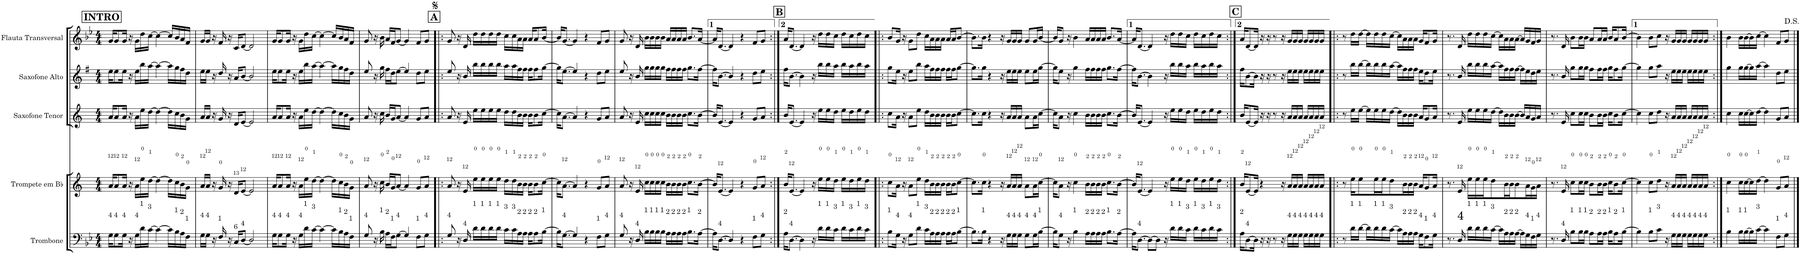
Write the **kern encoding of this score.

**kern	**kern	**kern	**kern	**kern
*part5	*part4	*part3	*part2	*part1
*staff5	*staff4	*staff3	*staff2	*staff1
*I"Trombone	*I"Trompete em Bb	*I"Saxofone Tenor	*I"Saxofone Alto	*I"Flauta Transversal
*I'Tbn.	*I'Tpt. em Bb	*I'Sax. Tn.	*	*I'Fl.
*clefF4	*clefG2	*clefG2	*clefG2	*clefG2
*	*Trd1c2	*Trd8c14	*Trd5c9	*
*k[b-e-]	*k[]	*k[]	*k[f#]	*k[b-e-]
*M4/4	*M4/4	*M4/4	*M4/4	*M4/4
!!LO:REH:place=s1:a:B:cj:fs=14:t=INTRO
=1	=1	=1	=1	=1
!LO:TX:a:t=4	!	!	!	!
16G\KL	16a/KL	16a/KL	16ee\KL	16g/KL
!LO:TX:a:t=4	!	!	!	!
8G\	8a/	8a/	8ee\	8g/
!LO:TX:a:t=4	!	!	!	!
16G\Jk	16a/Jk	16a/Jk	16ee\Jk	16g/Jk
16r	16r	16r	16r	16r
!LO:TX:a:t=4	!	!	!	!
16G\LL	16a\LL	16a\LL	16ee\LL	16g\LL
!LO:TX:a:t=1	!	!	!	!
16d\	16ee\	16ee\	16bb\	16dd\
!LO:TX:a:t=3	!	!	!	!
[16c\JJ	[16dd\JJ	[16dd\JJ	[16aa\JJ	[16cc\JJ
4c\_	4dd\_	4dd\_	4aa\_	4cc\_
16c\LL]	16dd\LL]	16dd\LL]	16aa\LL]	16cc/LL]
!LO:TX:a:t=1	!	!	!	!
16B-\	16cc\	16cc\	16gg\	16b-/
!LO:TX:a:t=2	!	!	!	!
16A\	16b\	16b\	16ff#\	16a/
!LO:TX:a:t=1	!	!	!	!
16F\JJ	16g\JJ	16g\JJ	16dd\JJ	16f/JJ
=2	=2	=2	=2	=2
!LO:TX:a:t=4	!	!	!	!
16G\LL	16a/LL	16a/LL	16ee\LL	16g/LL
!LO:TX:a:t=4	!	!	!	!
16G\JJ	16a/JJ	16a/JJ	16ee\JJ	16g/JJ
16r	16r	16r	16r	16r
!LO:TX:a:t=1	!	!	!	!
16F/	16g/	16g/	16dd/	16f/
16r	16r	16r	16r	16r
!LO:TX:a:t=6	!	!	!	!
16C/KL	16d/KL	16d/KL	16a/KL	16c/KL
!LO:TX:a:t=4	!	!	!	!
[8D/J	[8e/J	[8e/J	[8b/J	[8d/J
2D/]	2e/]	2e/]	2b/]	2d/]
=3	=3	=3	=3	=3
!LO:TX:a:t=4	!	!	!	!
16G\KL	16a/KL	16a/KL	16ee\KL	16g/KL
!LO:TX:a:t=4	!	!	!	!
8G\	8a/	8a/	8ee\	8g/
!LO:TX:a:t=4	!	!	!	!
16G\Jk	16a/Jk	16a/Jk	16ee\Jk	16g/Jk
16r	16r	16r	16r	16r
!LO:TX:a:t=4	!	!	!	!
16G\LL	16a\LL	16a\LL	16ee\LL	16g\LL
!LO:TX:a:t=1	!	!	!	!
16d\	16ee\	16ee\	16bb\	16dd\
!LO:TX:a:t=3	!	!	!	!
[16c\JJ	[16dd\JJ	[16dd\JJ	[16aa\JJ	[16cc\JJ
4c\_	4dd\_	4dd\_	4aa\_	4cc\_
16c\LL]	16dd\LL]	16dd\LL]	16aa\LL]	16cc/LL]
!LO:TX:a:t=1	!	!	!	!
16B-\	16cc\	16cc\	16gg\	16b-/
!LO:TX:a:t=2	!	!	!	!
16A\	16b\	16b\	16ff#\	16a/
!LO:TX:a:t=1	!	!	!	!
16F\JJ	16g\JJ	16g\JJ	16dd\JJ	16f/JJ
=4	=4	=4	=4	=4
!LO:TX:a:t=4	!	!	!	!
8G/	8a/	8a/	8ee/	8g/
16r	16r	16r	16r	16r
!LO:TX:a:t=1	!	!	!	!
16B-\	16cc\	16cc\	16gg\	16b-\
!LO:TX:a:t=2	!	!	!	!
16A\LL	16b/LL	16b/LL	16ff#\LL	16a/LL
!LO:TX:a:t=1	!	!	!	!
16F\J	16g/J	16g/J	16dd\J	16f/J
!LO:TX:a:t=4	!	!	!	!
[8G\J	[8a/J	[8a/J	[8ee\J	[8g/J
4G/]	4a/]	4a/]	4ee/]	4g/]
!LO:TX:a:t=1	!	!	!	!
8F\L	8g/L	8g/L	8dd\L	8f/L
!LO:TX:a:t=4	!	!	!	!
8G\J	8a/J	8a/J	8ee\J	8g/J
!!LO:REH:place=s1:a:B:cj:fs=14:t=A
=5!|:	=5!|:	=5!|:	=5!|:	=5!|:
!LO:TX:a:t=4	!	!	!	!
8G/	8a/	8a/	8ee/	8g/
16r	16r	16r	16r	16r
!LO:TX:a:t=4	!	!	!	!
16D/	16e/	16e/	16b/	16d/
!LO:TX:a:t=1	!	!	!	!
16d\LL	16ee\LL	16ee\LL	16bb\LL	16dd\LL
!LO:TX:a:t=1	!	!	!	!
16d\	16ee\	16ee\	16bb\	16dd\
!LO:TX:a:t=1	!	!	!	!
16d\	16ee\	16ee\	16bb\	16dd\
!LO:TX:a:t=1	!	!	!	!
16d\JJ	16ee\JJ	16ee\JJ	16bb\JJ	16dd\JJ
!LO:TX:a:t=3	!	!	!	!
16c\LL	16dd\LL	16dd\LL	16aa\LL	16cc\LL
!LO:TX:a:t=3	!	!	!	!
16c\	16dd\	16dd\	16aa\	16cc\
!LO:TX:a:t=2	!	!	!	!
16A\	16b\	16b\	16ff#\	16a\
!LO:TX:a:t=2	!	!	!	!
16A\JJ	16b\JJ	16b\JJ	16ff#\JJ	16a\JJ
!LO:TX:a:t=2	!	!	!	!
16A\KL	16b\KL	16b\KL	16ff#\KL	16a/KL
!LO:TX:a:t=2	!	!	!	!
8A\	8b\	8b\	8ff#\	8a/
!LO:TX:a:t=1	!	!	!	!
[16B-\Jk	[16cc\Jk	[16cc\Jk	[16gg\Jk	[16b-/Jk
=6	=6	=6	=6	=6
16B-\KL]	16cc\KL]	16cc\KL]	16gg\KL]	16b-/KL]
!LO:TX:a:t=4	!	!	!	!
[8.G\J	[8.a\J	[8.a\J	[8.ee\J	[8.g/J
4G/]	4a/]	4a/]	4ee/]	4g/]
4r	4r	4r	4r	4r
!LO:TX:a:t=1	!	!	!	!
8F\L	8g/L	8g/L	8dd\L	8f/L
!LO:TX:a:t=4	!	!	!	!
8G\J	8a/J	8a/J	8ee\J	8g/J
=7	=7	=7	=7	=7
!LO:TX:a:t=4	!	!	!	!
8G/	8a/	8a/	8ee/	8g/
16r	16r	16r	16r	16r
!LO:TX:a:t=4	!	!	!	!
16D/	16e/	16e/	16b/	16d/
!LO:TX:a:t=1	!	!	!	!
16B-\LL	16cc\LL	16cc\LL	16gg\LL	16b-\LL
!LO:TX:a:t=1	!	!	!	!
16B-\	16cc\	16cc\	16gg\	16b-\
!LO:TX:a:t=1	!	!	!	!
16B-\	16cc\	16cc\	16gg\	16b-\
!LO:TX:a:t=1	!	!	!	!
16B-\JJ	16cc\JJ	16cc\JJ	16gg\JJ	16b-\JJ
!LO:TX:a:t=2	!	!	!	!
16A\LL	16b\LL	16b\LL	16ff#\LL	16a/LL
!LO:TX:a:t=2	!	!	!	!
16A\	16b\	16b\	16ff#\	16a/
!LO:TX:a:t=2	!	!	!	!
16A\	16b\	16b\	16ff#\	16a/
!LO:TX:a:t=2	!	!	!	!
16A\JJ	16b\JJ	16b\JJ	16ff#\JJ	16a/JJ
!LO:TX:a:t=1	!	!	!	!
8.B-\L	8.cc\L	8.cc\L	8.gg\L	8.b-/L
!LO:TX:a:t=2	!	!	!	!
[16A\Jk	[16b\Jk	[16b\Jk	[16ff#\Jk	[16a/Jk
=8	=8	=8	=8	=8
16A\KL]	16b/KL]	16b/KL]	16ff#\KL]	16a/KL]
!LO:TX:a:t=4	!	!	!	!
[8.D\J	[8.e/J	[8.e/J	[8.b\J	[8.d/J
4D/]	4e/]	4e/]	4b/]	4d/]
4r	4r	4r	4r	4r
!LO:TX:a:t=1	!	!	!	!
8F\L	8g/L	8g/L	8dd\L	8f/L
!LO:TX:a:t=4	!	!	!	!
8G\J	8a/J	8a/J	8ee\J	8g/J
!!LO:REH:place=s1:a:B:cj:fs=14:t=B
=9:|!	=9:|!	=9:|!	=9:|!	=9:|!
!LO:TX:a:t=2	!	!	!	!
16A\KL	16b/KL	16b/KL	16ff#\KL	16a/KL
!LO:TX:a:t=4	!	!	!	!
[8.D\J	[8.e/J	[8.e/J	[8.b\J	[8.d/J
4D\]	4e/]	4e/]	4b\]	4d/]
16r	16r	16r	16r	16r
!LO:TX:a:t=1	!	!	!	!
16d\LL	16ee\LL	16ee\LL	16bb\LL	16dd\LL
!LO:TX:a:t=1	!	!	!	!
16d\	16ee\	16ee\	16bb\	16dd\
!LO:TX:a:t=3	!	!	!	!
16c\JJ	16dd\JJ	16dd\JJ	16aa\JJ	16cc\JJ
!LO:TX:a:t=1	!	!	!	!
16d\LL	16ee\LL	16ee\LL	16bb\LL	16dd\LL
!LO:TX:a:t=3	!	!	!	!
16c\	16dd\	16dd\	16aa\	16cc\
!LO:TX:a:t=1	!	!	!	!
16d\	16ee\	16ee\	16bb\	16dd\
!LO:TX:a:t=3	!	!	!	!
16c\JJ	16dd\JJ	16dd\JJ	16aa\JJ	16cc\JJ
=10!|:	=10!|:	=10!|:	=10!|:	=10!|:
!LO:TX:a:t=1	!	!	!	!
8B-\L	8cc\L	8cc\L	8gg\L	8b-/L
!LO:TX:a:t=4	!	!	!	!
16G\Jk	16a\Jk	16a\Jk	16ee\Jk	16g/Jk
16r	16r	16r	16r	16r
!LO:TX:a:t=4	!	!	!	!
8G\L	8a\L	8a\L	8ee\L	8g\L
!LO:TX:a:t=1	!	!	!	!
8d\J	8ee\J	8ee\J	8bb\J	8dd\J
!LO:TX:a:t=3	!	!	!	!
16c\LL	16dd\LL	16dd\LL	16aa\LL	16cc\LL
!LO:TX:a:t=2	!	!	!	!
16A\	16b\	16b\	16ff#\	16a\
!LO:TX:a:t=2	!	!	!	!
16A\	16b\	16b\	16ff#\	16a\
!LO:TX:a:t=2	!	!	!	!
16A\JJ	16b\JJ	16b\JJ	16ff#\JJ	16a\JJ
!LO:TX:a:t=2	!	!	!	!
16A\LL	16b\LL	16b\LL	16ff#\LL	16a/LL
!LO:TX:a:t=2	!	!	!	!
16A\J	16b\J	16b\J	16ff#\J	16a/J
!LO:TX:a:t=1	!	!	!	!
[8B-\J	[8cc\J	[8cc\J	[8gg\J	[8b-/J
=11	=11	=11	=11	=11
8.B-\L]	8.cc\L]	8.cc\L]	8.gg\L]	8.b-\L]
!LO:TX:a:t=1	!	!	!	!
16B-\Jk	16cc\Jk	16cc\Jk	16gg\Jk	16b-\Jk
4r	4r	4r	4r	4r
16r	16r	16r	16r	16r
!LO:TX:a:t=4	!	!	!	!
16G\LL	16a/LL	16a/LL	16ee\LL	16g/LL
!LO:TX:a:t=4	!	!	!	!
16G\	16a/	16a/	16ee\	16g/
!LO:TX:a:t=4	!	!	!	!
16G\JJ	16a/JJ	16a/JJ	16ee\JJ	16g/JJ
!LO:TX:a:t=4	!	!	!	!
8G\L	8a\L	8a\L	8ee\L	8g/L
!LO:TX:a:t=4	!	!	!	!
16G\L	16a\L	16a\L	16ee\L	16g/L
!LO:TX:a:t=1	!	!	!	!
[16B-\JJ	[16cc\JJ	[16cc\JJ	[16gg\JJ	[16b-/JJ
=12	=12	=12	=12	=12
16B-\KL]	16cc\KL]	16cc\KL]	16gg\KL]	16b-/KL]
!LO:TX:a:t=4	!	!	!	!
8G\J	8a\J	8a\J	8ee\J	8g/J
16r	16r	16r	16r	16r
!LO:TX:a:t=1	!	!	!	!
4B-\	4cc\	4cc\	4gg\	4b-\
!LO:TX:a:t=2	!	!	!	!
16A\LL	16b\LL	16b\LL	16ff#\LL	16a/LL
!LO:TX:a:t=2	!	!	!	!
16A\	16b\	16b\	16ff#\	16a/
!LO:TX:a:t=2	!	!	!	!
16A\	16b\	16b\	16ff#\	16a/
!LO:TX:a:t=2	!	!	!	!
16A\JJ	16b\JJ	16b\JJ	16ff#\JJ	16a/JJ
!LO:TX:a:t=1	!	!	!	!
8.B-\L	8.cc\L	8.cc\L	8.gg\L	8.b-/L
!LO:TX:a:t=2	!	!	!	!
[16A\Jk	[16b\Jk	[16b\Jk	[16ff#\Jk	[16a/Jk
=13	=13	=13	=13	=13
16A\KL]	16b/KL]	16b/KL]	16ff#\KL]	16a/KL]
!LO:TX:a:t=4	!	!	!	!
[8.D\J	[8.e/J	[8.e/J	[8.b\J	[8.d/J
8D\L_	4e/]	4e/]	4b\]	4d/]
8D\J]	.	.	.	.
16r	16r	16r	16r	16r
!LO:TX:a:t=1	!	!	!	!
16d\LL	16ee\LL	16ee\LL	16bb\LL	16dd\LL
!LO:TX:a:t=1	!	!	!	!
16d\	16ee\	16ee\	16bb\	16dd\
!LO:TX:a:t=3	!	!	!	!
16c\JJ	16dd\JJ	16dd\JJ	16aa\JJ	16cc\JJ
!LO:TX:a:t=1	!	!	!	!
16d\LL	16ee\LL	16ee\LL	16bb\LL	16dd\LL
!LO:TX:a:t=3	!	!	!	!
16c\	16dd\	16dd\	16aa\	16cc\
!LO:TX:a:t=1	!	!	!	!
16d\	16ee\	16ee\	16bb\	16dd\
!LO:TX:a:t=3	!	!	!	!
16c\JJ	16dd\JJ	16dd\JJ	16aa\JJ	16cc\JJ
!!LO:REH:place=s1:a:B:cj:fs=14:t=C
=14:|!	=14:|!	=14:|!	=14:|!	=14:|!
!LO:TX:a:t=2	!	!	!	!
16A\KL	16b/KL	16b/KL	16ff#\KL	16a/KL
!LO:TX:a:t=4	!	!	!	!
[8D\	[8e/	[8e/	[8b\	[8d/
16D\Jk]	16e/Jk]	16e/Jk]	16b\Jk]	16d/Jk]
16r	4r	16r	16r	16r
16r	.	16r	16r	16r
8r	.	8r	8r	8r
16r	16r	16r	16r	16r
!LO:TX:a:t=4	!	!	!	!
16G\LL	16a/LL	16a/LL	16ee\LL	16g/LL
!LO:TX:a:t=4	!	!	!	!
16G\	16a/	16a/	16ee\	16g/
!LO:TX:a:t=4	!	!	!	!
16G\JJ	16a/JJ	16a/JJ	16ee\JJ	16g/JJ
!LO:TX:a:t=4	!	!	!	!
16G\LL	16a/LL	16a/LL	16ee\LL	16g/LL
!LO:TX:a:t=4	!	!	!	!
16G\	16a/	16a/	16ee\	16g/
!LO:TX:a:t=4	!	!	!	!
16G\	16a/	16a/	16ee\	16g/
!LO:TX:a:t=4	!	!	!	!
16G\JJ	16a/JJ	16a/JJ	16ee\JJ	16g/JJ
=15!|:	=15!|:	=15!|:	=15!|:	=15!|:
8r	8r	8r	8r	8r
!LO:TX:a:t=1	!	!	!	!
16d\LL	16ee\KL	16ee\LL	16bb\LL	16dd\LL
!LO:TX:a:t=1	!	!	!	!
[16d\JJ	8ee\	[16ee\JJ	[16bb\JJ	[16dd\JJ
16d\LL]	.	16ee\LL]	16bb\LL]	16dd\LL]
!LO:TX:a:t=1	!	!	!	!
16d\	16ee\L	16ee\	16bb\	16dd\
!LO:TX:a:t=1	!	!	!	!
16d\	16ee\J	16ee\	16bb\	16dd\
!LO:TX:a:t=3	!	!	!	!
[16c\JJ	8dd\	[16dd\JJ	[16aa\JJ	[16cc\JJ
16c\LL]	.	16dd\LL]	16aa\LL]	16cc\LL]
!LO:TX:a:t=2	!	!	!	!
16A\	16b\L	16b\	16ff#\	16a\
!LO:TX:a:t=2	!	!	!	!
16A\	16b\	16b\	16ff#\	16a\
!LO:TX:a:t=2	!	!	!	!
16A\JJ	16b\JJ	16b\JJ	16ff#\JJ	16a\JJ
!LO:TX:a:t=4	!	!	!	!
16G\KL	16a/KL	16a/KL	16ee\KL	16g/KL
!LO:TX:a:t=1	!	!	!	!
8F\	8g/	8g/	8dd\	8f/
!LO:TX:a:t=4	!	!	!	!
16G\Jk	16a/Jk	16a/Jk	16ee\Jk	16g/Jk
=16	=16	=16	=16	=16
8.r	8.r	8.r	8.r	8.r
!LO:TX:a:t=4	!	!	!	!
16D/	16e/	16e/	16b/	16d/
!LO:TX:a:t=1	!	!	!	!
16d\LL	16ee\LL	16ee\LL	16bb\LL	16dd\LL
!LO:TX:a:t=1	!	!	!	!
16d\	16ee\	16ee\	16bb\	16dd\
!LO:TX:a:t=1	!	!	!	!
16d\	16ee\J	16ee\	16bb\	16dd\
!LO:TX:a:t=3	!	!	!	!
[16c\JJ	8dd\	[16dd\JJ	[16aa\JJ	[16cc\JJ
16c\LL]	.	16dd\LL]	16aa\LL]	16cc\LL]
!LO:TX:a:t=2	!	!	!	!
16A\	16b\L	16b\	16ff#\	16a\
!LO:TX:a:t=2	!	!	!	!
16A\	16b\J	16b\	16ff#\	16a\
!LO:TX:a:t=2	!	!	!	!
[16A\JJ	8b\	[16b\JJ	[16ff#\JJ	[16a\JJ
16A\LL]	.	16b/LL]	16ff#\LL]	16a/LL]
!LO:TX:a:t=4	!	!	!	!
16G\	16a\L	16a/	16ee\	16g/
!LO:TX:a:t=1	!	!	!	!
16F\	16g\	16g/	16dd\	16f/
!LO:TX:a:t=4	!	!	!	!
16G\JJ	16a\JJ	16a/JJ	16ee\JJ	16g/JJ
=17	=17	=17	=17	=17
8.r	8.r	8.r	8.r	8.r
!LO:TX:a:t=4	!	!	!	!
16D/	16e/	16e/	16b/	16d/
!LO:TX:a:t=1	!	!	!	!
8B-\L	8cc\L	8cc\L	8gg\L	8b-\L
!LO:TX:a:t=1	!	!	!	!
16B-\L	16cc\L	16cc\L	16gg\L	16b-\L
!LO:TX:a:t=1	!	!	!	!
16B-\JJ	16cc\JJ	16cc\JJ	16gg\JJ	16b-\JJ
!LO:TX:a:t=2	!	!	!	!
8A\L	8b\L	8b\L	8ff#\L	8a/L
!LO:TX:a:t=2	!	!	!	!
16A\L	16b\L	16b\L	16ff#\L	16a/L
!LO:TX:a:t=2	!	!	!	!
16A\JJ	16b\JJ	16b\JJ	16ff#\JJ	16a/JJ
!LO:TX:a:t=1	!	!	!	!
16B-\KL	16cc\KL	16cc\KL	16gg\KL	16b-/KL
!LO:TX:a:t=2	!	!	!	!
8A\	8b\	8b\	8ff#\	8a/
!LO:TX:a:t=1	!	!	!	!
[16B-\Jk	[16cc\Jk	[16cc\Jk	[16gg\Jk	[16b-/Jk
=18	=18	=18	=18	=18
4B-\]	4cc\]	4cc\]	4gg\]	4b-\]
!LO:TX:a:t=1	!	!	!	!
8B-\L	8cc\L	8cc\L	8gg\L	8b-\L
!LO:TX:a:t=3	!	!	!	!
8c\J	8dd\J	8dd\J	8aa\J	8cc\J
16r	16r	16r	16r	16r
!LO:TX:a:t=4	!	!	!	!
16G\LL	16a/LL	16a/LL	16ee\LL	16g/LL
!LO:TX:a:t=4	!	!	!	!
16G\	16a/	16a/	16ee\	16g/
!LO:TX:a:t=4	!	!	!	!
16G\JJ	16a/JJ	16a/JJ	16ee\JJ	16g/JJ
!LO:TX:a:t=4	!	!	!	!
16G\LL	16a/LL	16a/LL	16ee\LL	16g/LL
!LO:TX:a:t=4	!	!	!	!
16G\	16a/	16a/	16ee\	16g/
!LO:TX:a:t=4	!	!	!	!
16G\	16a/	16a/	16ee\	16g/
!LO:TX:a:t=4	!	!	!	!
16G\JJ	16a/JJ	16a/JJ	16ee\JJ	16g/JJ
=19:|!	=19:|!	=19:|!	=19:|!	=19:|!
!LO:TX:a:t=1	!	!	!	!
4B-\	4cc\	4cc\	4gg\	4b-\
!LO:TX:a:t=1	!	!	!	!
16B-\LL	16cc\LL	16cc\LL	16gg\LL	16b-\LL
!LO:TX:a:t=1	!	!	!	!
[16B-\	[16cc\	[16cc\	[16gg\	[16b-\
16B-\]	16cc\]	16cc\]	16gg\]	16b-\]
!LO:TX:a:t=3	!	!	!	!
[16c\JJ	[16dd\JJ	[16dd\JJ	[16aa\JJ	[16cc\JJ
4c\]	4dd\]	4dd\]	4aa\]	4cc\]
!LO:TX:a:t=1	!	!	!	!
8F\L	8g/L	8g/L	8dd\L	8f/L
!LO:TX:a:t=4	!	!	!	!
8G\J	8a/J	8a/J	8ee\J	8g/J
==	==	==	==	==
*-	*-	*-	*-	*-
